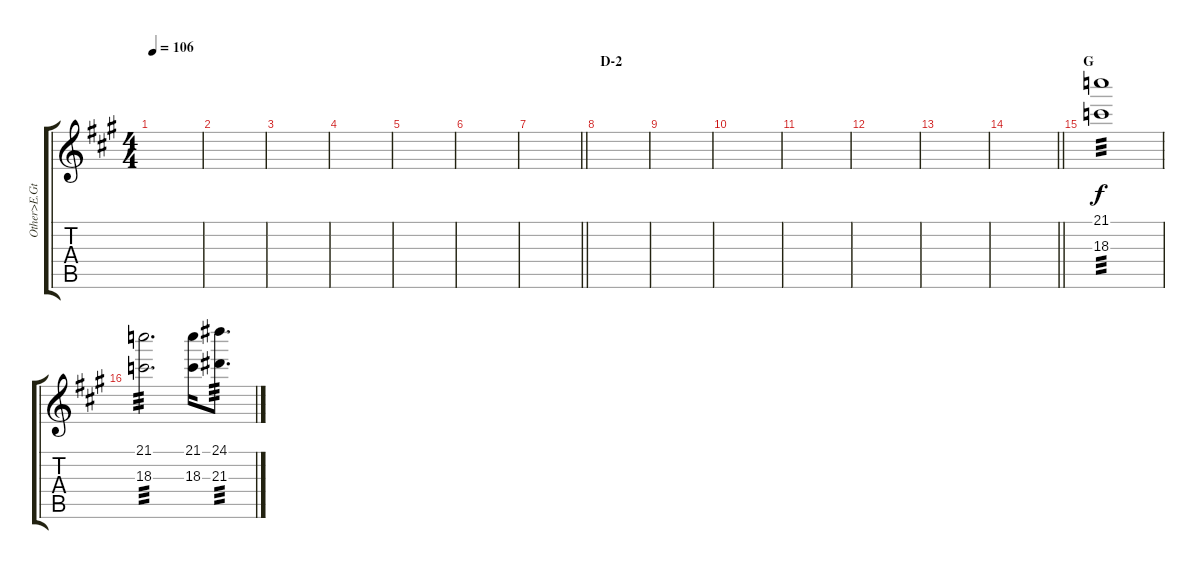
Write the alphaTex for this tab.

\track ("Other>E.Gt" "Other>E.Gt") {instrument distortionguitar}
\staff {score tabs}
\tuning (Eb4 Bb3 Gb3 Db3 Ab2 Eb2) {hide}
\ts (4 4)
\tempo 106
\clef g2
\ks a
|
|
|
|
|
|
\barLineRight lightlight
|
\section ("" "D-2")
|
|
|
|
|
|
\barLineRight lightlight
|
\section ("" "G")
(21.1 18.3).1{tp 3} |
(21.1 18.3).2{d tp 3} (21.1 18.3).16 (24.1 21.3).8{d tp 3}
